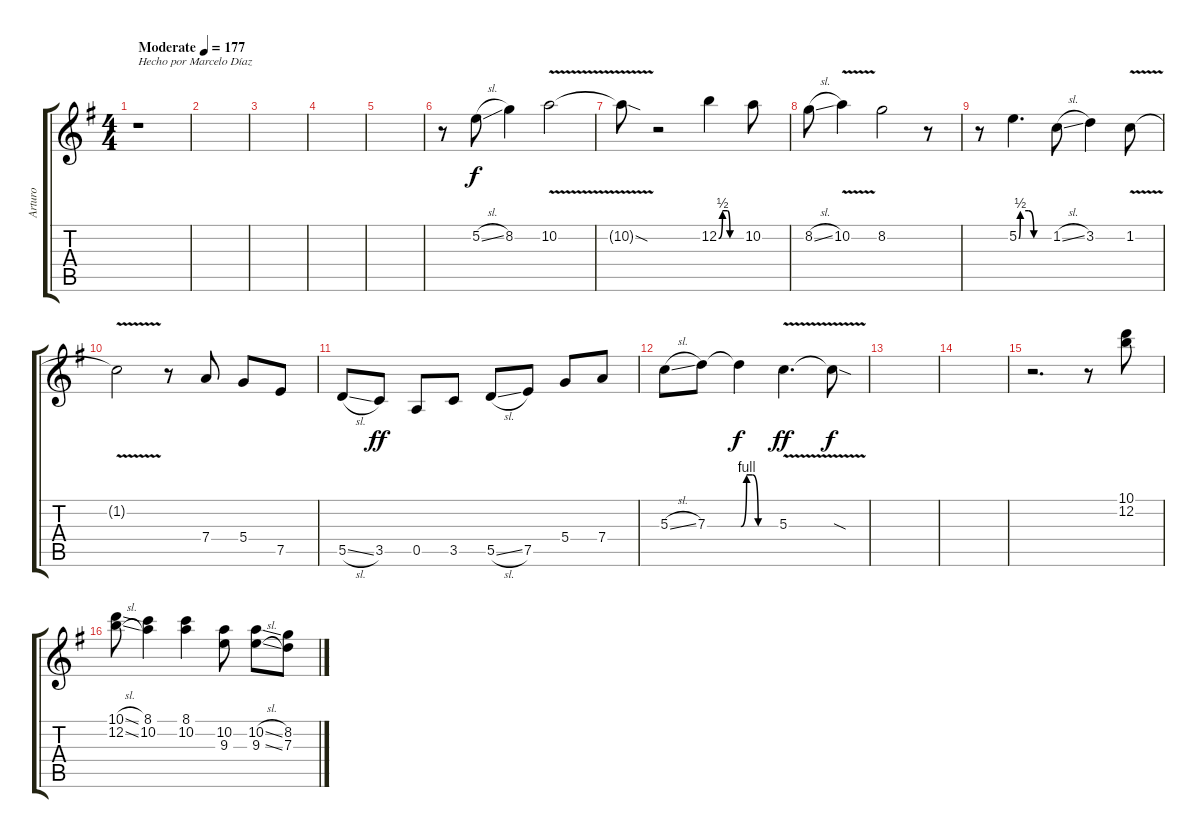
\track ("Arturo" "Arturo") {instrument acousticguitarsteel}
\staff {score tabs}
\tuning (E4 B3 G3 D3 A2 E2) {hide}
\ts (4 4)
\tempo (177 "Moderate")
\clef g2
\ks g
r.1{txt "Hecho por Marcelo Díaz" dy f instrument acousticguitarsteel} |
|
|
|
|
r.8 5.2{sl}.8 8.2.4 10.2{v}.2 |
10.2{sod t}.8 r.2 12.2{be (custom 0 0 10 2 23 2 30 0 60 0)}.4 10.2.8 |
8.2{sl}.8 10.2{v}.4 8.2.2 r.8 |
r.8 5.2{be (custom 0 0 3 2 20 2 30 0 60 0)}.4{d} 1.2{sl}.8 3.2.4 1.2{v}.8 |
1.2{v t}.2 r.8 7.4.8 5.4.8 7.5.8 |
5.5{sl}.8 3.5.8{dy ff} 0.5.8 3.5.8 5.5{sl}.8 7.5.8 5.4.8 7.4.8 |
5.3{sl}.8 7.3.8 7.3{be (custom 0 0 10 4 20 4 30 0 60 0) t}.4{dy f} 5.3{v}.4{d dy ff} 5.3{sod t}.8{dy f} |
|
|
r.2{d} r.8 (10.1 12.2).8 |
(10.1{sl} 12.2{sl}).8 (8.1 10.2).4 (8.1 10.2).4 (10.2 9.3).8 (10.2{sl} 9.3{sl}).8 (8.2 7.3).8
